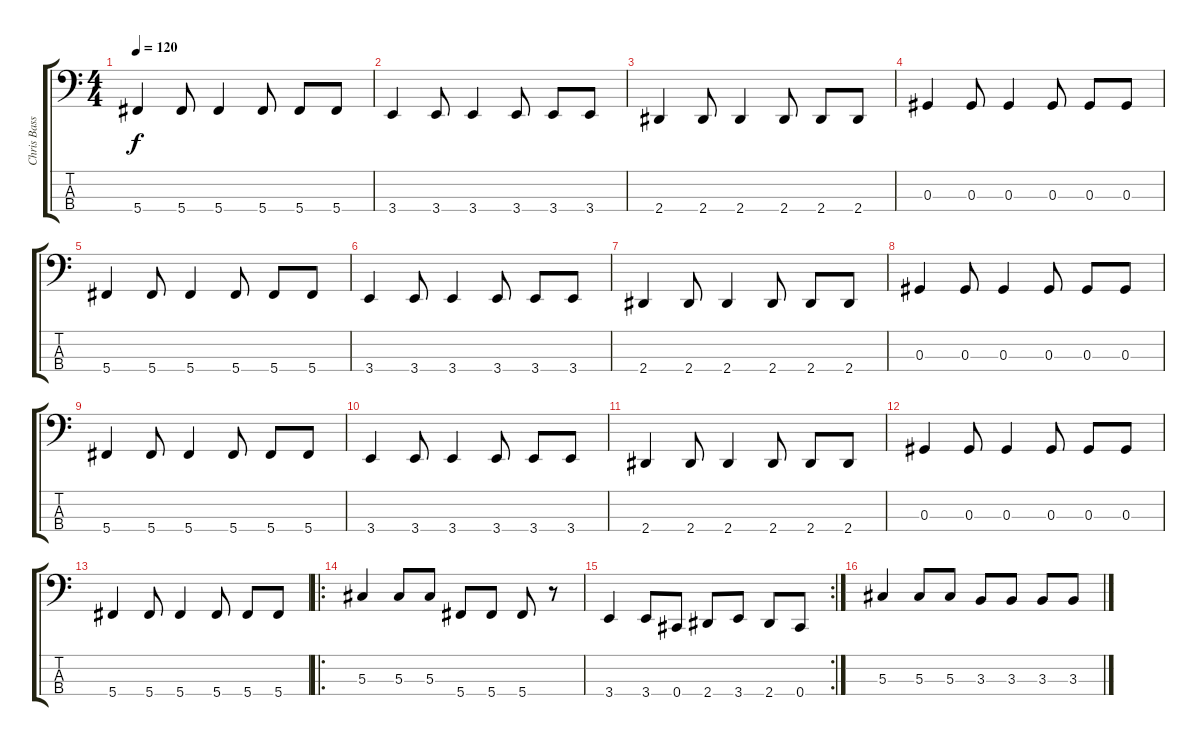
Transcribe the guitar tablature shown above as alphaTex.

\track ("Chris Bass" "Chris Bass") {instrument electricbasspick}
\staff {score tabs}
\tuning (Gb2 Db2 Ab1 Db1) {hide}
\ts (4 4)
\tempo 120
\clef f4
\ks c
5.4.4{dy f} 5.4.8 5.4.4 5.4.8 5.4.8 5.4.8 |
3.4.4 3.4.8 3.4.4 3.4.8 3.4.8 3.4.8 |
2.4.4 2.4.8 2.4.4 2.4.8 2.4.8 2.4.8 |
0.3.4 0.3.8 0.3.4 0.3.8 0.3.8 0.3.8 |
5.4.4 5.4.8 5.4.4 5.4.8 5.4.8 5.4.8 |
3.4.4 3.4.8 3.4.4 3.4.8 3.4.8 3.4.8 |
2.4.4 2.4.8 2.4.4 2.4.8 2.4.8 2.4.8 |
0.3.4 0.3.8 0.3.4 0.3.8 0.3.8 0.3.8 |
5.4.4 5.4.8 5.4.4 5.4.8 5.4.8 5.4.8 |
3.4.4 3.4.8 3.4.4 3.4.8 3.4.8 3.4.8 |
2.4.4 2.4.8 2.4.4 2.4.8 2.4.8 2.4.8 |
0.3.4 0.3.8 0.3.4 0.3.8 0.3.8 0.3.8 |
5.4.4 5.4.8 5.4.4 5.4.8 5.4.8 5.4.8 |
\ro
5.3.4 5.3.8 5.3.8 5.4.8 5.4.8 5.4.8 r.8 |
\rc 2
3.4.4 3.4.8 0.4.8 2.4.8 3.4.8 2.4.8 0.4.8 |
5.3.4 5.3.8 5.3.8 3.3.8 3.3.8 3.3.8 3.3.8
